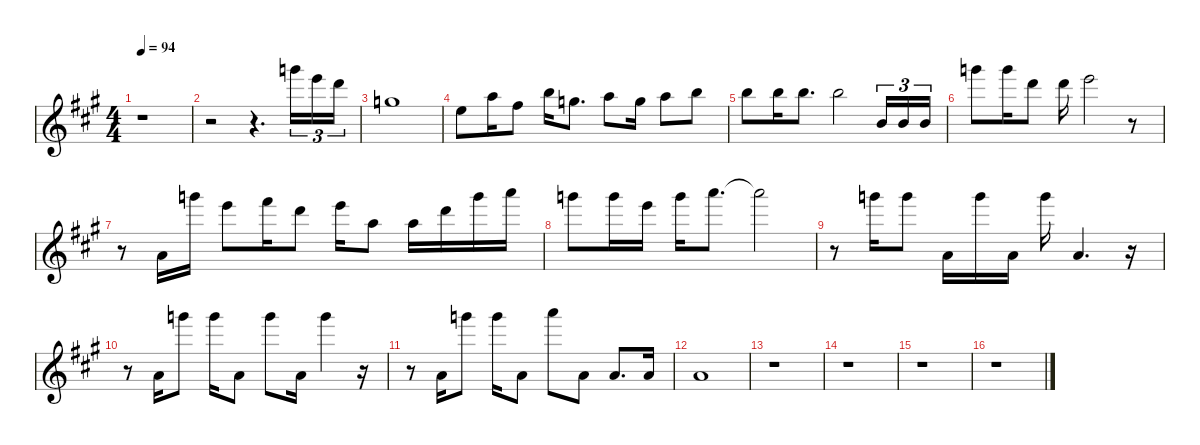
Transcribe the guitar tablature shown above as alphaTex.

\defaultSystemsLayout 4
\hideDynamics
\bracketExtendMode nobrackets
\singleTrackTrackNamePolicy hidden
\multiTrackTrackNamePolicy hidden
\firstSystemTrackNameMode fullname
\firstSystemTrackNameOrientation horizontal
\otherSystemsTrackNameOrientation horizontal
\track ("Piano" "pno.") {defaultSystemsLayout 8 instrument brightacousticpiano}
\staff {score}
\tuning (A4 B3 G3 D3 A2 E2)
\ts (4 4)
\tempo 94
\clef g2
\ks a
r.1{dy p beam Down} |
r.2{instrument acousticgrandpiano beam Down} r.4{d beam Down} 22.1{acc forcenatural}.16{tu (3 2) dy f beam Down} 19.1{acc forcenatural}.16{tu (3 2) beam Down} 17.1{acc forcenatural}.16{tu (3 2) beam Down} |
10.1{acc forcenatural}.1{dy mp beam Down} |
21.3{acc forcenatural}.8{dy f beam Down} 22.2{acc forcenatural}.16{dy mp beam Down} 23.3{acc #}.8{beam Down} 24.2{acc forcenatural}.16{beam Down} 24.3{acc forcenatural}.8{d beam Down} 22.2{acc forcenatural}.8{beam Down} 24.3{acc forcenatural}.16{beam Down} 22.2{acc forcenatural}.8{beam Down} 24.2{acc forcenatural}.8{beam Down} |
24.2{acc forcenatural}.8{beam Down} 24.2{acc forcenatural}.16{beam Down} 24.2{acc forcenatural}.8{d beam Down} 24.2{acc forcenatural}.2{beam Down} 12.2{acc forcenatural}.16{tu (3 2) dy f beam Up} 12.2{acc forcenatural}.16{tu (3 2) dy mp beam Up} 12.2{acc forcenatural}.16{tu (3 2) beam Up} |
22.1{acc forcenatural}.8{beam Down} 22.1{acc forcenatural}.16{beam Down} 17.1{acc forcenatural}.8{beam Down} 17.1{acc forcenatural}.16{beam Down} 19.1{acc forcenatural}.2{beam Down} r.8{beam Down} |
r.8{beam Down} 0.1{acc forcenatural}.16{dy pp beam Down} 22.1{acc forcenatural}.16{dy mp beam Down} 19.1{acc forcenatural}.8{beam Down} 21.1{acc #}.16{beam Down} 17.1{acc forcenatural}.8{beam Down} 19.1{acc forcenatural}.16{beam Down} 12.1{acc forcenatural}.8{beam Down} 12.1{acc forcenatural}.16{beam Down} 17.1{acc forcenatural}.16{beam Down} 22.1{acc forcenatural}.16{beam Down} 24.1{acc forcenatural}.16{beam Down} |
22.1{acc forcenatural}.8{beam Down} 22.1{acc forcenatural}.16{beam Down} 19.1{acc forcenatural}.16{beam Down} 22.1{acc forcenatural}.16{beam Down} 24.1{acc forcenatural}.8{d beam Down} 24.1{t acc forcenatural}.2{dy f beam Down} |
r.8{beam Down} 22.1{acc forcenatural}.16{dy mp beam Down} 22.1{acc forcenatural}.8{beam Down} 0.1{acc forcenatural}.16{dy pp beam Down} 22.1{acc forcenatural}.16{dy mp beam Down} 0.1{acc forcenatural}.16{dy pp beam Down} 22.1{acc forcenatural}.16{dy mp beam Down} 0.1{acc forcenatural}.4{d dy pp beam Up} r.16{beam Up} |
r.8{beam Down} 0.1{acc forcenatural}.16{beam Down} 22.1{acc forcenatural}.8{dy mp beam Down} 22.1{acc forcenatural}.16{beam Down} 0.1{acc forcenatural}.8{dy pp beam Down} 22.1{acc forcenatural}.8{dy mp beam Down} 0.1{acc forcenatural}.16{dy pp beam Down} 22.1{acc forcenatural}.4{dy mp beam Down} r.16{beam Down} |
r.8{beam Down} 0.1{acc forcenatural}.16{dy pp beam Down} 22.1{acc forcenatural}.8{dy mp beam Down} 22.1{acc forcenatural}.16{beam Down} 0.1{acc forcenatural}.8{dy pp beam Down} 24.1{acc forcenatural}.8{dy mp beam Down} 0.1{acc forcenatural}.8{dy pp beam Down} 0.1{acc forcenatural}.8{d beam Up} 0.1{acc forcenatural}.16{beam Up} |
0.1{acc forcenatural}.1{beam Up} |
r.1{beam Down} |
r.1{beam Down} |
r.1{beam Down} |
r.1{beam Down}
